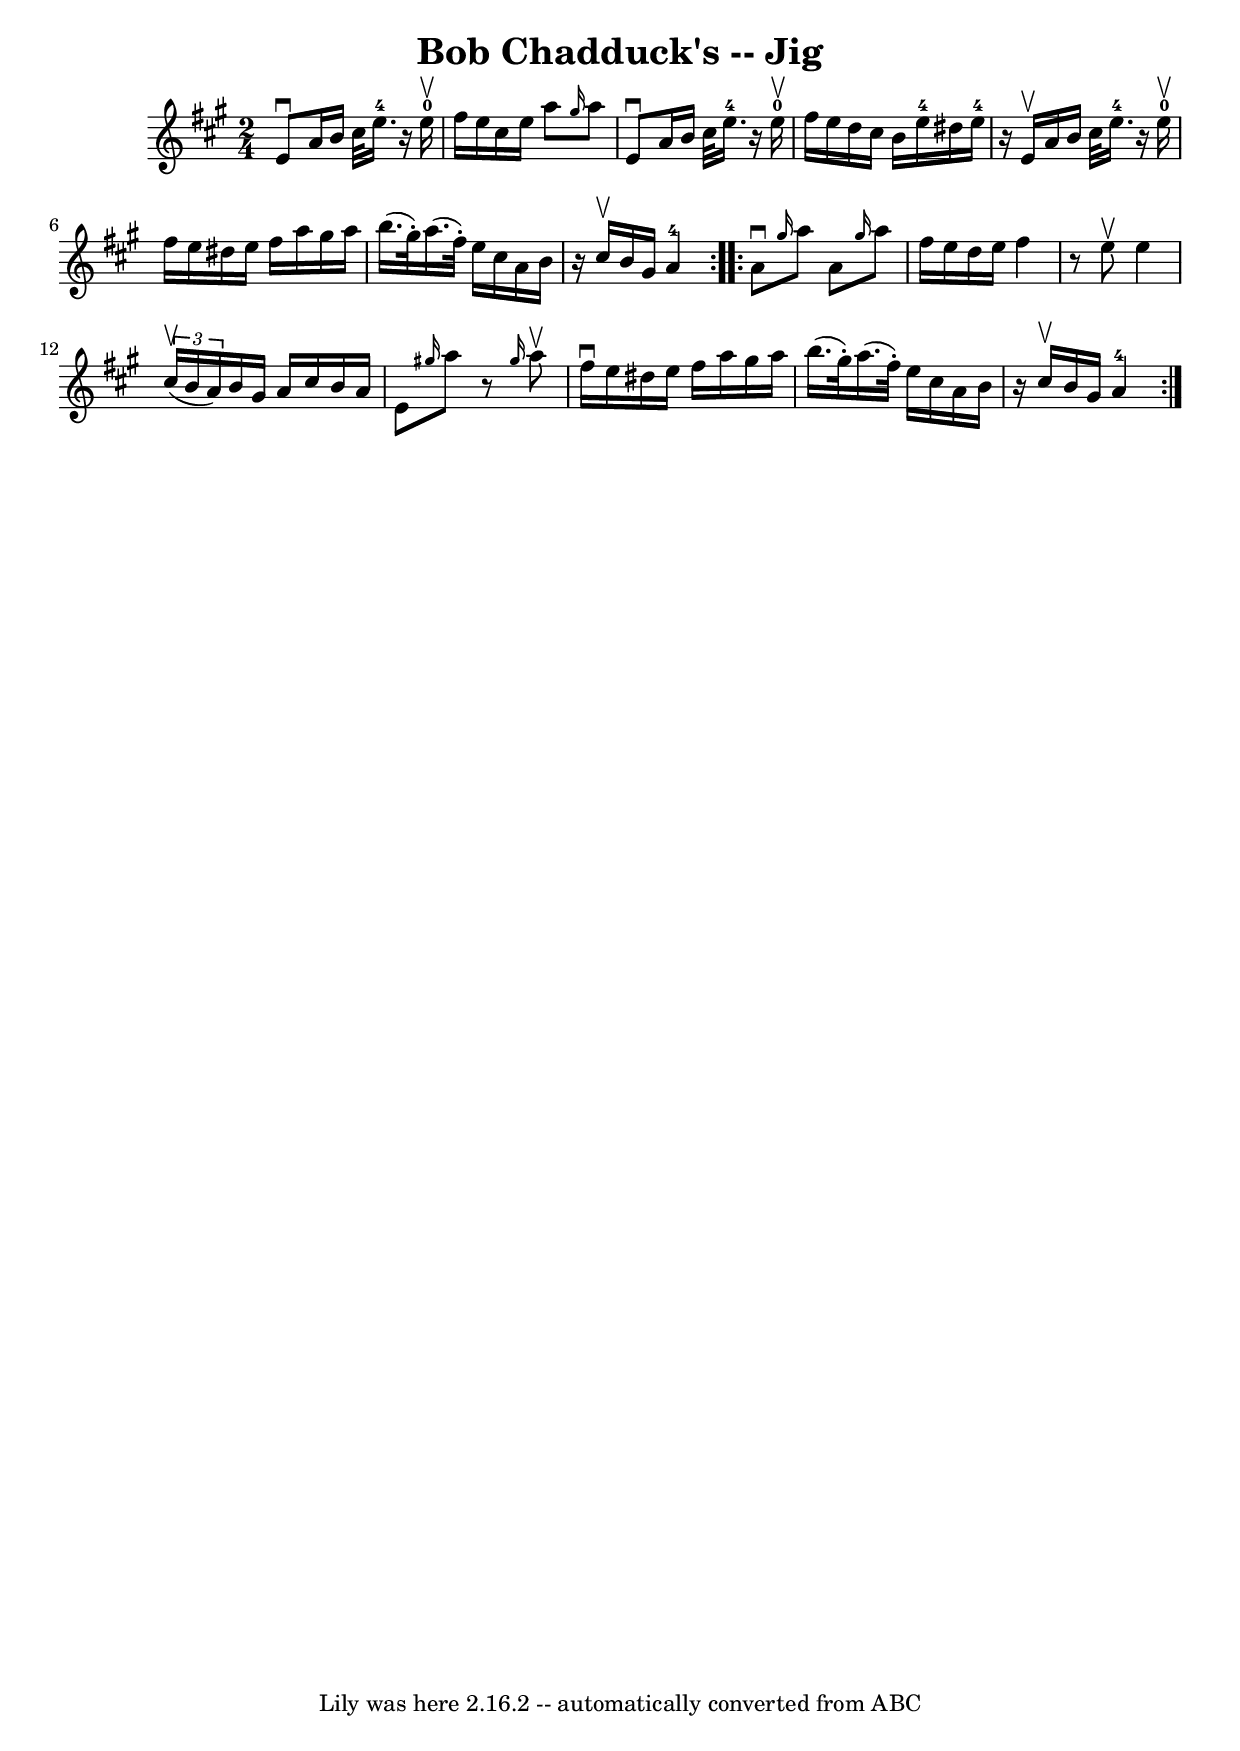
\version "2.16.2"
\include "Mammoth.ily"
\header {
  %% book = "Ryan's Mammoth Collection"
 crossRefNumber = "1"
 footnotes = "\\\\113 633"
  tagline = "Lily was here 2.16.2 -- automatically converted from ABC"
  title = "Bob Chadduck's -- Jig"

}
voicedefault =  {



  \repeat volta 2 {

    \time 2/4 
    \key a \major e'8^\downbow a'16 b'16 cis''32 e''16.-4   r16 e''16-0^\upbow    |
 fis''16 e''16 cis''16    
 e''16 a''8  \grace { gis''16   		       } a''8     |
 e'8^\downbow a'16 b'16 cis''32 e''16.-4   r16 e''16-0^\upbow    |
 fis''16 e''16 d''16 cis''16 b'16 e''16-4 dis''16 e''16-4    |
    r16 e'16^\upbow a'16 b'16 cis''32 e''16.-4        r16 e''16-0^\upbow    |
 fis''16 e''16 dis''16 e''16 fis''16 a''16 gis''16 a''16     |
 b''16. (gis''32-.) a''16. (fis''32-.) e''16 cis''16 a'16 b'16     |
    r16 
 cis''16^\upbow b'16 gis'16 a'4-4   
  }     
  \repeat volta 2 {
 a'8^\downbow \grace { gis''16  
		     } a''8 a'8  \grace { gis''16   					} a''8     |
 fis''16 e''16 d''16 e''16 fis''4    |
    r8 e''8^\upbow e''4    |
    \times 2/3 { cis''16^\upbow(b'16 a'16) 
 	       } b'16 gis'16 a'16 cis''16 b'16 a'16     |
 e'8  
    \grace { gis''!16  
	   } a''8    r8 \grace { gis''16   			       } a''8^\upbow     |
 fis''16^\downbow e''16 dis''16 e''16 fis''16 a''16 gis''16 a''16     |
 b''16. (gis''32-.) a''16. (fis''32-.) e''16 cis''16 a'16 b'16    |
    r16 cis''16^\upbow   
 b'16 gis'16 a'4-4   
  }   

}

\score{
  <<

    \context Staff="default"
    {
      \voicedefault 
      
    }

  >>
  \layout {
    
  }
  \midi {
  }

}
